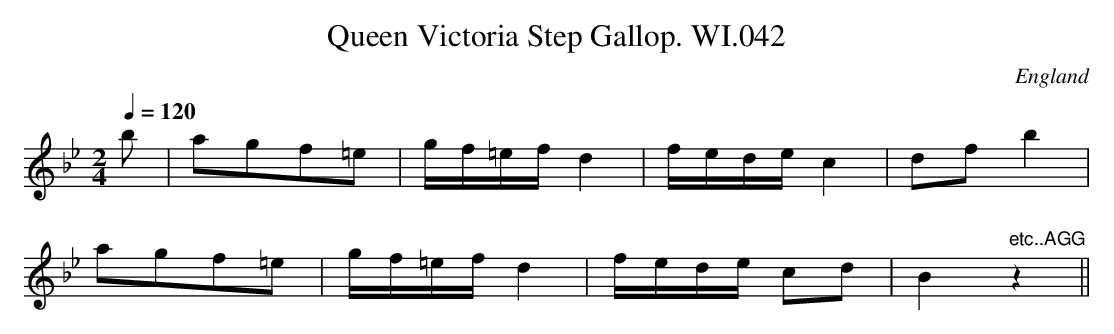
X:1
T:Queen Victoria Step Gallop. WI.042
M:2/4
L:1/8
Q:1/4=120
O:England
K:Bb major
b|agf=e|g/f/=e/f/ d2|f/e/d/e/ c2|df b2|!
agf=e|g/f/=e/f/ d2|f/e/d/e/ cd|B2" etc..AGG"z2||
